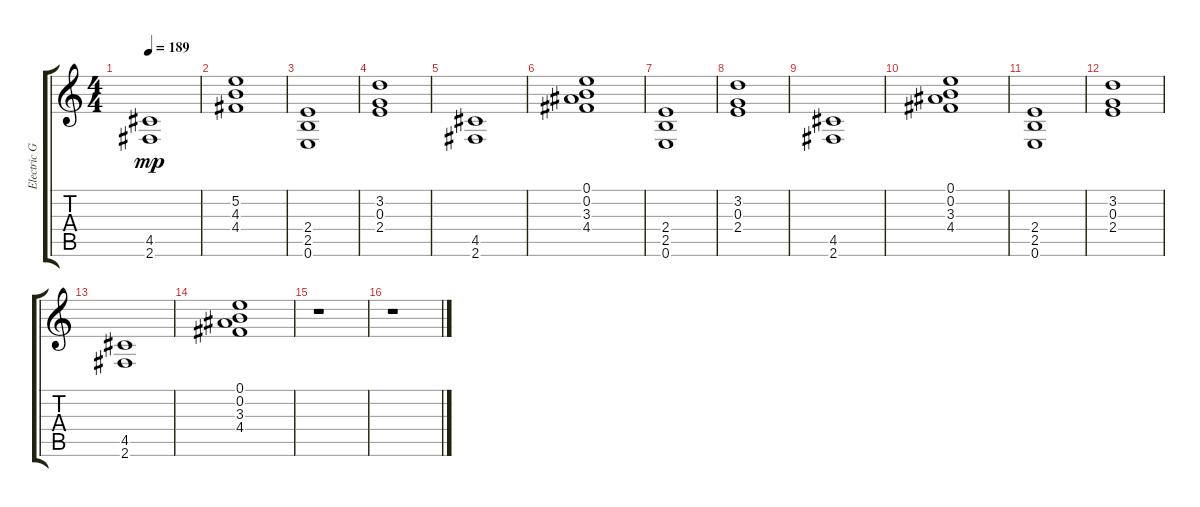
\track ("Electric Guitar Left" "Electric G") {instrument distortionguitar}
\staff {score tabs}
\tuning (E4 B3 G3 D3 A2 E2) {hide}
\ts (4 4)
\tempo 189
\clef g2
\ks c
(4.5 2.6).1{dy mp} |
(5.2 4.3 4.4).1 |
(2.4 2.5 0.6).1 |
(3.2 0.3 2.4).1 |
(4.5 2.6).1 |
(0.1 0.2 3.3 4.4).1 |
(2.4 2.5 0.6).1 |
(3.2 0.3 2.4).1 |
(4.5 2.6).1 |
(0.1 0.2 3.3 4.4).1 |
(2.4 2.5 0.6).1 |
(3.2 0.3 2.4).1 |
(4.5 2.6).1 |
(0.1 0.2 3.3 4.4).1 |
r.1 |
r.1
